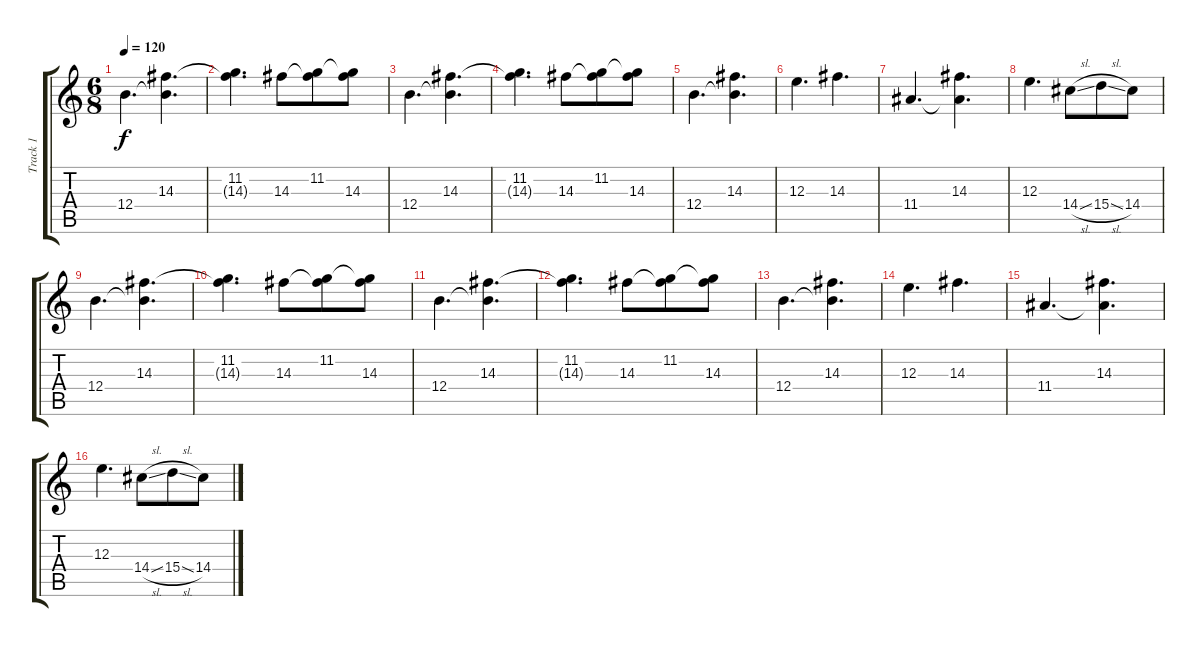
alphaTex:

\track ("Track 1" "Track 1") {instrument distortionguitar}
\staff {score tabs}
\tuning (Db4 Ab3 E3 B2 Gb2 B1) {hide}
\ts (6 8)
\tempo 120
\clef g2
\ks c
12.4.4{d dy f} (14.3 12.4{t}).4{d} |
(11.2 14.3{t}).4{d} 14.3.8 (11.2 14.3{t}).8 (11.2{t} 14.3).8 |
12.4.4{d} (14.3 12.4{t}).4{d} |
(11.2 14.3{t}).4{d} 14.3.8 (11.2 14.3{t}).8 (11.2{t} 14.3).8 |
12.4.4{d} (14.3 12.4{t}).4{d} |
12.3.4{d} 14.3.4{d} |
11.4.4{d} (14.3 11.4{t}).4{d} |
12.3.4{d} 14.4{sl}.8 15.4{sl}.8 14.4.8 |
12.4.4{d} (14.3 12.4{t}).4{d} |
(11.2 14.3{t}).4{d} 14.3.8 (11.2 14.3{t}).8 (11.2{t} 14.3).8 |
12.4.4{d} (14.3 12.4{t}).4{d} |
(11.2 14.3{t}).4{d} 14.3.8 (11.2 14.3{t}).8 (11.2{t} 14.3).8 |
12.4.4{d} (14.3 12.4{t}).4{d} |
12.3.4{d} 14.3.4{d} |
11.4.4{d} (14.3 11.4{t}).4{d} |
12.3.4{d} 14.4{sl}.8 15.4{sl}.8 14.4.8
